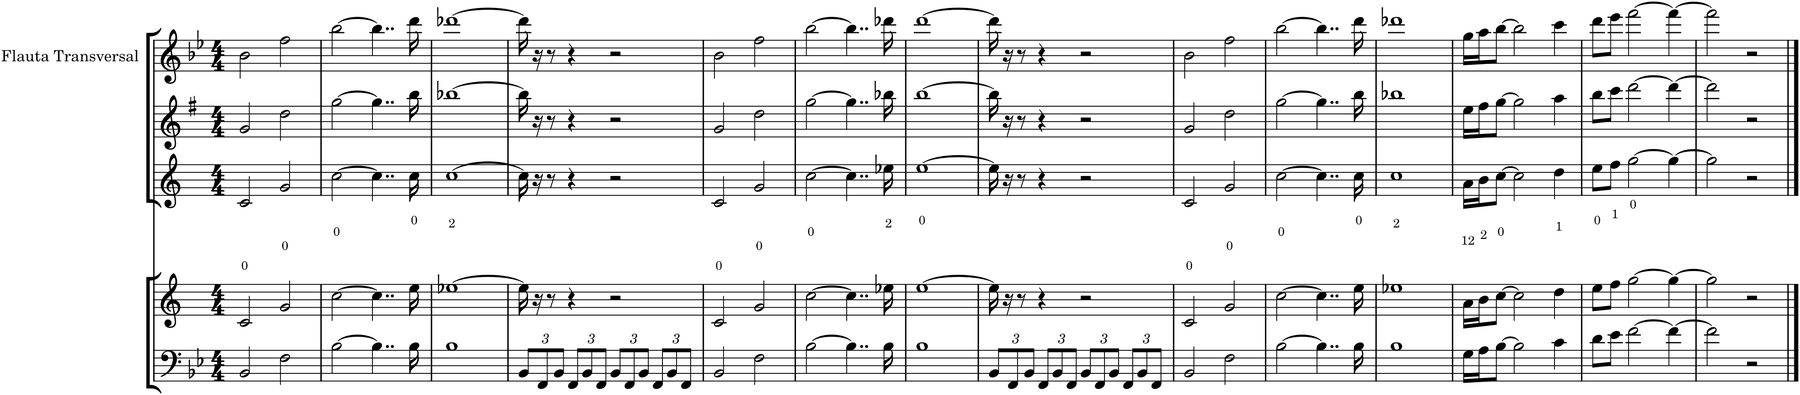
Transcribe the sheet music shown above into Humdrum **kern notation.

**kern	**kern	**kern	**kern	**kern	**kern
*part6	*part5	*part4	*part3	*part2	*part1
*staff6	*staff5	*staff4	*staff3	*staff2	*staff1
*I"Tuba	*I"Trombone	*I"Trompete em Bb	*I"Saxofone Tenor	*I"Saxofone Alto	*I"Flauta Transversal
*I'Tba.	*I'Trb	*I'Tpt	*	*	*I'Fl.
*stria5	*	*	*	*	*
*clefF4	*clefF4	*clefG2	*clefG2	*clefG2	*clefG2
*	*	*Trd1c2	*Trd8c14	*Trd5c9	*
*k[b-e-]	*k[b-e-]	*k[]	*k[]	*k[f#]	*k[b-e-]
*M4/4	*M4/4	*M4/4	*M4/4	*M4/4	*M4/4
=1	=1	=1	=1	=1	=1
[1BB-	2BB-/	2c/	2c/	2g/	2b-\
.	2F\	2g/	2g/	2dd\	2ff\
=2	=2	=2	=2	=2	=2
1BB-]	[2B-\	[2cc\	[2cc\	[2gg\	[2bb-\
.	4..B-\]	4..cc\]	4..cc\]	4..gg\]	4..bb-\]
.	16B-\	16ee\	16cc\	16bb\	16ddd\
=3	=3	=3	=3	=3	=3
1r	1B-	[1ee-X	[1cc	[1bb-X	[1ddd-X
=4	=4	=4	=4	=4	=4
*Xbrackettup	*Xbrackettup	*	*	*	*
12BB-/L	12BB-/L	16ee-\]	16cc\]	16bb-\]	16ddd-\]
.	.	16r	16r	16r	16r
12FF/	12FF/	.	.	.	.
.	.	8r	8r	8r	8r
12BB-/J	12BB-/J	.	.	.	.
12FF/L	12FF/L	4r	4r	4r	4r
12BB-/	12BB-/	.	.	.	.
12FF/J	12FF/J	.	.	.	.
12BB-/L	12BB-/L	2r	2r	2r	2r
12FF/	12FF/	.	.	.	.
12BB-/J	12BB-/J	.	.	.	.
12FF/L	12FF/L	.	.	.	.
12BB-/	12BB-/	.	.	.	.
12FF/J	12FF/J	.	.	.	.
=5	=5	=5	=5	=5	=5
[1BB-	2BB-/	2c/	2c/	2g/	2b-\
.	2F\	2g/	2g/	2dd\	2ff\
=6	=6	=6	=6	=6	=6
1BB-]	[2B-\	[2cc\	[2cc\	[2gg\	[2bb-\
.	4..B-\]	4..cc\]	4..cc\]	4..gg\]	4..bb-\]
.	16B-\	16ee-X\	16ee-X\	16bb-X\	16ddd-X\
=7	=7	=7	=7	=7	=7
1r	1B-	[1ee	[1ee	[1bb	[1ddd
=8	=8	=8	=8	=8	=8
12BB-/L	12BB-/L	16ee\]	16ee\]	16bb\]	16ddd\]
.	.	16r	16r	16r	16r
12FF/	12FF/	.	.	.	.
.	.	8r	8r	8r	8r
12BB-/J	12BB-/J	.	.	.	.
12FF/L	12FF/L	4r	4r	4r	4r
12BB-/	12BB-/	.	.	.	.
12FF/J	12FF/J	.	.	.	.
12BB-/L	12BB-/L	2r	2r	2r	2r
12FF/	12FF/	.	.	.	.
12BB-/J	12BB-/J	.	.	.	.
12FF/L	12FF/L	.	.	.	.
12BB-/	12BB-/	.	.	.	.
12FF/J	12FF/J	.	.	.	.
=9	=9	=9	=9	=9	=9
1r	2BB-/	2c/	2c/	2g/	2b-\
.	2F\	2g/	2g/	2dd\	2ff\
=10	=10	=10	=10	=10	=10
1r	[2B-\	[2cc\	[2cc\	[2gg\	[2bb-\
.	4..B-\]	4..cc\]	4..cc\]	4..gg\]	4..bb-\]
.	16B-\	16ee\	16cc\	16bb\	16ddd\
=11	=11	=11	=11	=11	=11
1r	1B-	1ee-X	1cc	1bb-X	1ddd-X
=12	=12	=12	=12	=12	=12
1r	16G\LL	16a\LL	16a\LL	16ee\LL	16gg\LL
.	16A\J	16b\J	16b\J	16ff#\J	16aa\J
.	[8B-\J	[8cc\J	[8cc\J	[8gg\J	[8bb-\J
.	2B-\]	2cc\]	2cc\]	2gg\]	2bb-\]
.	4c\	4dd\	4dd\	4aa\	4ccc\
=13	=13	=13	=13	=13	=13
1r	8d\L	8ee\L	8ee\L	8bb\L	8ddd\L
.	8e-\J	8ff\J	8ff\J	8ccc\J	8eee-\J
.	[2f\	[2gg\	[2gg\	[2ddd\	[2fff\
.	4f\_	4gg\_	4gg\_	4ddd\_	4fff\_
=14	=14	=14	=14	=14	=14
1r	2f\]	2gg\]	2gg\]	2ddd\]	2fff\]
.	2r	2r	2r	2r	2r
==	==	==	==	==	==
*-	*-	*-	*-	*-	*-
